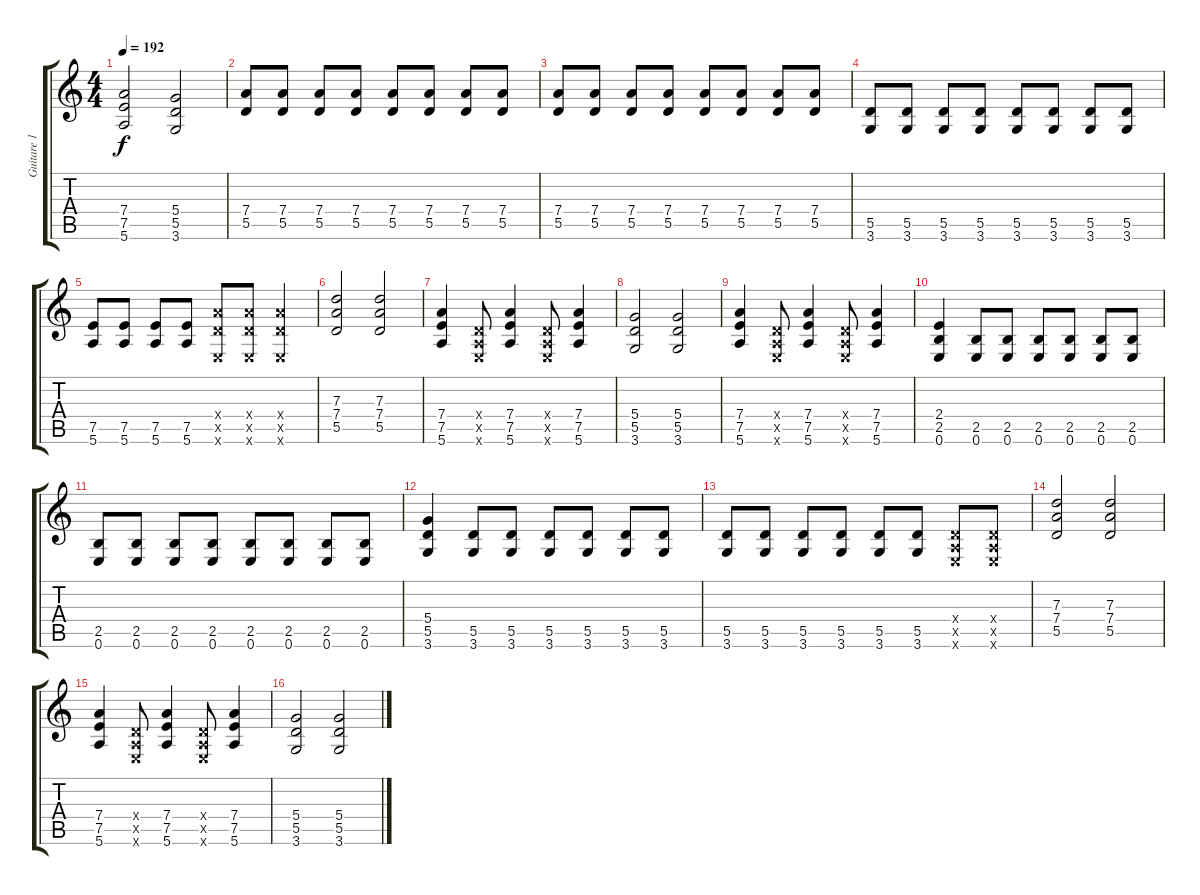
\track ("Guitare 1" "Guitare 1") {instrument distortionguitar}
\staff {score tabs}
\tuning (E4 B3 G3 D3 A2 E2) {hide}
\ts (4 4)
\tempo 192
\clef g2
\ks c
(7.4 7.5 5.6).2{dy f} (5.4 5.5 3.6).2 |
(7.4 5.5).8 (7.4 5.5).8 (7.4 5.5).8 (7.4 5.5).8 (7.4 5.5).8 (7.4 5.5).8 (7.4 5.5).8 (7.4 5.5).8 |
(7.4 5.5).8 (7.4 5.5).8 (7.4 5.5).8 (7.4 5.5).8 (7.4 5.5).8 (7.4 5.5).8 (7.4 5.5).8 (7.4 5.5).8 |
(5.5 3.6).8 (5.5 3.6).8 (5.5 3.6).8 (5.5 3.6).8 (5.5 3.6).8 (5.5 3.6).8 (5.5 3.6).8 (5.5 3.6).8 |
(7.5 5.6).8 (7.5 5.6).8 (7.5 5.6).8 (7.5 5.6).8 (7.4{x} 5.5{x} 0.6{x}).8 (7.4{x} 5.5{x} 0.6{x}).8 (7.4{x} 5.5{x} 0.6{x}).4 |
(7.3 7.4 5.5).2 (7.3 7.4 5.5).2 |
(7.4 7.5 5.6).4 (0.4{x} 0.5{x} 0.6{x}).8 (7.4 7.5 5.6).4 (0.4{x} 0.5{x} 0.6{x}).8 (7.4 7.5 5.6).4 |
(5.4 5.5 3.6).2 (5.4 5.5 3.6).2 |
(7.4 7.5 5.6).4 (0.4{x} 0.5{x} 0.6{x}).8 (7.4 7.5 5.6).4 (0.4{x} 0.5{x} 0.6{x}).8 (7.4 7.5 5.6).4 |
(2.4 2.5 0.6).4 (2.5 0.6).8 (2.5 0.6).8 (2.5 0.6).8 (2.5 0.6).8 (2.5 0.6).8 (2.5 0.6).8 |
(2.5 0.6).8 (2.5 0.6).8 (2.5 0.6).8 (2.5 0.6).8 (2.5 0.6).8 (2.5 0.6).8 (2.5 0.6).8 (2.5 0.6).8 |
(5.4 5.5 3.6).4 (5.5 3.6).8 (5.5 3.6).8 (5.5 3.6).8 (5.5 3.6).8 (5.5 3.6).8 (5.5 3.6).8 |
(5.5 3.6).8 (5.5 3.6).8 (5.5 3.6).8 (5.5 3.6).8 (5.5 3.6).8 (5.5 3.6).8 (0.4{x} 0.5{x} 0.6{x}).8 (0.4{x} 0.5{x} 0.6{x}).8 |
(7.3 7.4 5.5).2 (7.3 7.4 5.5).2 |
(7.4 7.5 5.6).4 (0.4{x} 0.5{x} 0.6{x}).8 (7.4 7.5 5.6).4 (0.4{x} 0.5{x} 0.6{x}).8 (7.4 7.5 5.6).4 |
(5.4 5.5 3.6).2 (5.4 5.5 3.6).2
